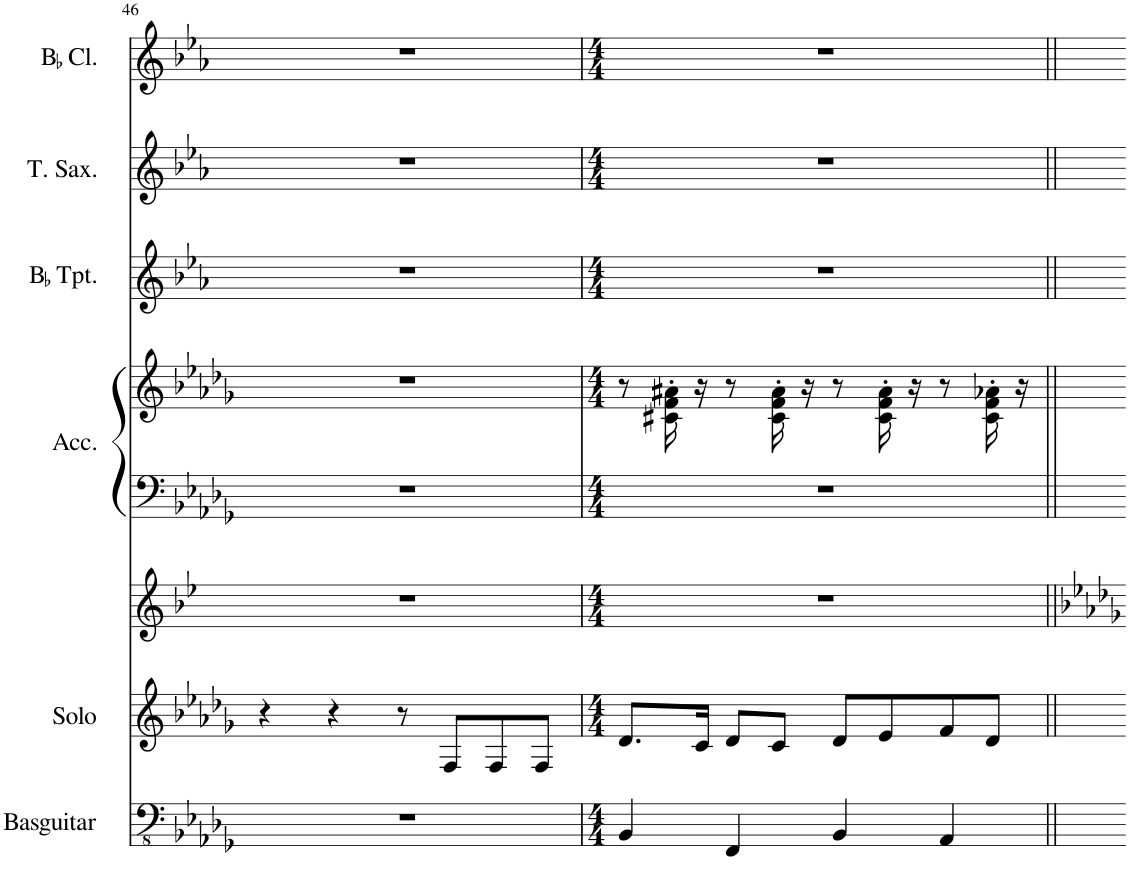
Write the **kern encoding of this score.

**kern	**kern	**kern	**kern	**kern	**kern	**kern	**kern
*part7	*part6	*part5	*part4	*part4	*part3	*part2	*part1
*staff8	*staff7	*staff6	*staff5	*staff4	*staff3	*staff2	*staff1
*I"Basguitar	*I"Solo	*I"Soprano	*I"Accordion	*	*I"BaccidentalFlat Trumpet	*I"Tenor Saxophone	*I"BaccidentalFlat Clarinet
*I'Basguitar	*I'Solo	*I'S	*I'Acc.	*	*I'BaccidentalFlat Tpt.	*I'T. Sax.	*I'BaccidentalFlat Cl.
!!LO:PB:g=z
*clefFv4	*clefG2	*clefG2	*clefF4	*clefG2	*clefG2	*clefG2	*clefG2
*	*	*	*	*	*Trd1c2	*Trd8c14	*Trd1c2
*k[b-e-a-d-g-]	*k[b-e-a-d-g-]	*k[b-e-]	*k[b-e-a-d-g-]	*k[b-e-a-d-g-]	*k[b-e-a-]	*k[b-e-a-]	*k[b-e-a-]
*M4/4	*M4/4	*M4/4	*M4/4	*M4/4	*M4/4	*M4/4	*M4/4
=46	=46	=46	=46	=46	=46	=46	=46
1r	4r	1r	1r	1r	1r	1r	1r
.	4r	.	.	.	.	.	.
.	8r	.	.	.	.	.	.
.	8F/L	.	.	.	.	.	.
.	8F/	.	.	.	.	.	.
.	8F/J	.	.	.	.	.	.
=47	=47	=47	=47	=47	=47	=47	=47
*M4/4	*M4/4	*M4/4	*M4/4	*M4/4	*M4/4	*M4/4	*M4/4
4BBB-/	8.d-/L	1r	1r	8r	1r	1r	1r
.	.	.	.	16c#X\' 16f\' 16a#X\'	.	.	.
.	16c/Jk	.	.	16r	.	.	.
4FFF/	8d-/L	.	.	8r	.	.	.
.	8c/J	.	.	16c#\' 16f\' 16a#\'	.	.	.
.	.	.	.	16r	.	.	.
4BBB-/	8d-/L	.	.	8r	.	.	.
.	8e-/	.	.	16c#\' 16f\' 16a#\'	.	.	.
.	.	.	.	16r	.	.	.
4AAA-/	8f/	.	.	8r	.	.	.
.	8d-/J	.	.	16c#\' 16f\' 16a-X\'	.	.	.
.	.	.	.	16r	.	.	.
=||	=||	=||	=||	=||	=||	=||	=||
*-	*-	*-	*-	*-	*-	*-	*-
